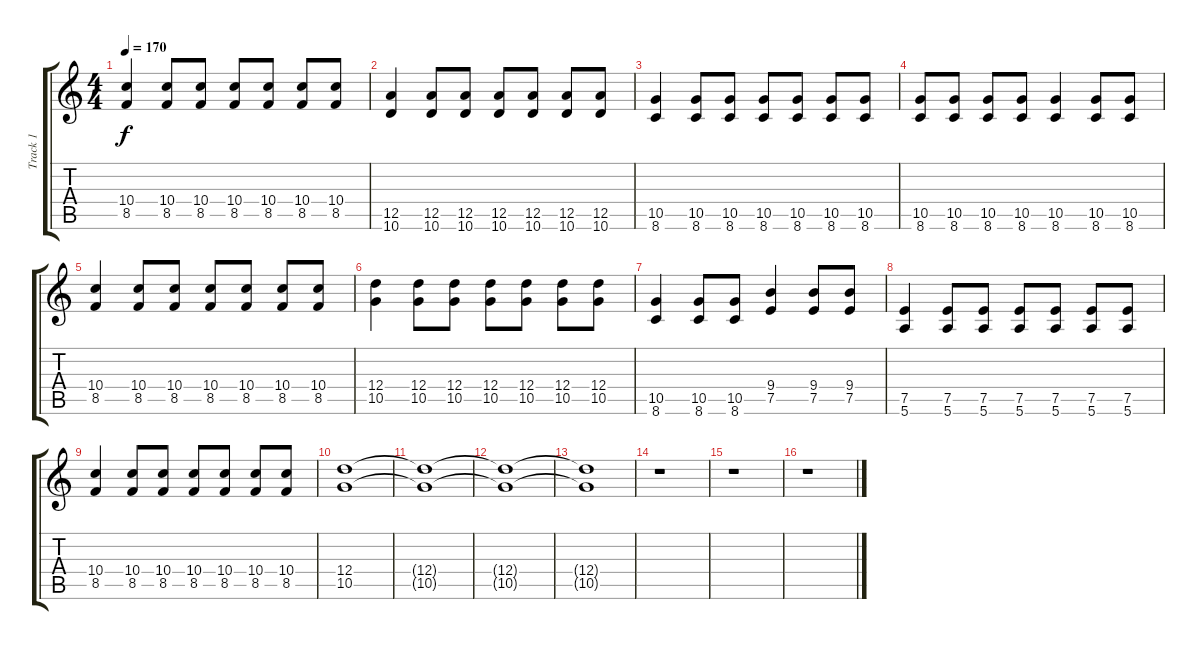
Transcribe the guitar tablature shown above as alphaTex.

\track ("Track 1" "Track 1") {instrument distortionguitar}
\staff {score tabs}
\tuning (E4 B3 G3 D3 A2 E2) {hide}
\ts (4 4)
\tempo 170
\clef g2
\ks c
(10.4 8.5).4{dy f} (10.4 8.5).8 (10.4 8.5).8 (10.4 8.5).8 (10.4 8.5).8 (10.4 8.5).8 (10.4 8.5).8 |
(12.5 10.6).4 (12.5 10.6).8 (12.5 10.6).8 (12.5 10.6).8 (12.5 10.6).8 (12.5 10.6).8 (12.5 10.6).8 |
(10.5 8.6).4 (10.5 8.6).8 (10.5 8.6).8 (10.5 8.6).8 (10.5 8.6).8 (10.5 8.6).8 (10.5 8.6).8 |
(10.5 8.6).8 (10.5 8.6).8 (10.5 8.6).8 (10.5 8.6).8 (10.5 8.6).4 (10.5 8.6).8 (10.5 8.6).8 |
(10.4 8.5).4 (10.4 8.5).8 (10.4 8.5).8 (10.4 8.5).8 (10.4 8.5).8 (10.4 8.5).8 (10.4 8.5).8 |
(12.4 10.5).4 (12.4 10.5).8 (12.4 10.5).8 (12.4 10.5).8 (12.4 10.5).8 (12.4 10.5).8 (12.4 10.5).8 |
(10.5 8.6).4 (10.5 8.6).8 (10.5 8.6).8 (9.4 7.5).4 (9.4 7.5).8 (9.4 7.5).8 |
(7.5 5.6).4 (7.5 5.6).8 (7.5 5.6).8 (7.5 5.6).8 (7.5 5.6).8 (7.5 5.6).8 (7.5 5.6).8 |
(10.4 8.5).4 (10.4 8.5).8 (10.4 8.5).8 (10.4 8.5).8 (10.4 8.5).8 (10.4 8.5).8 (10.4 8.5).8 |
(12.4 10.5).1 |
(12.4{t} 10.5{t}).1 |
(12.4{t} 10.5{t}).1 |
(12.4{t} 10.5{t}).1 |
r.1 |
r.1 |
r.1
